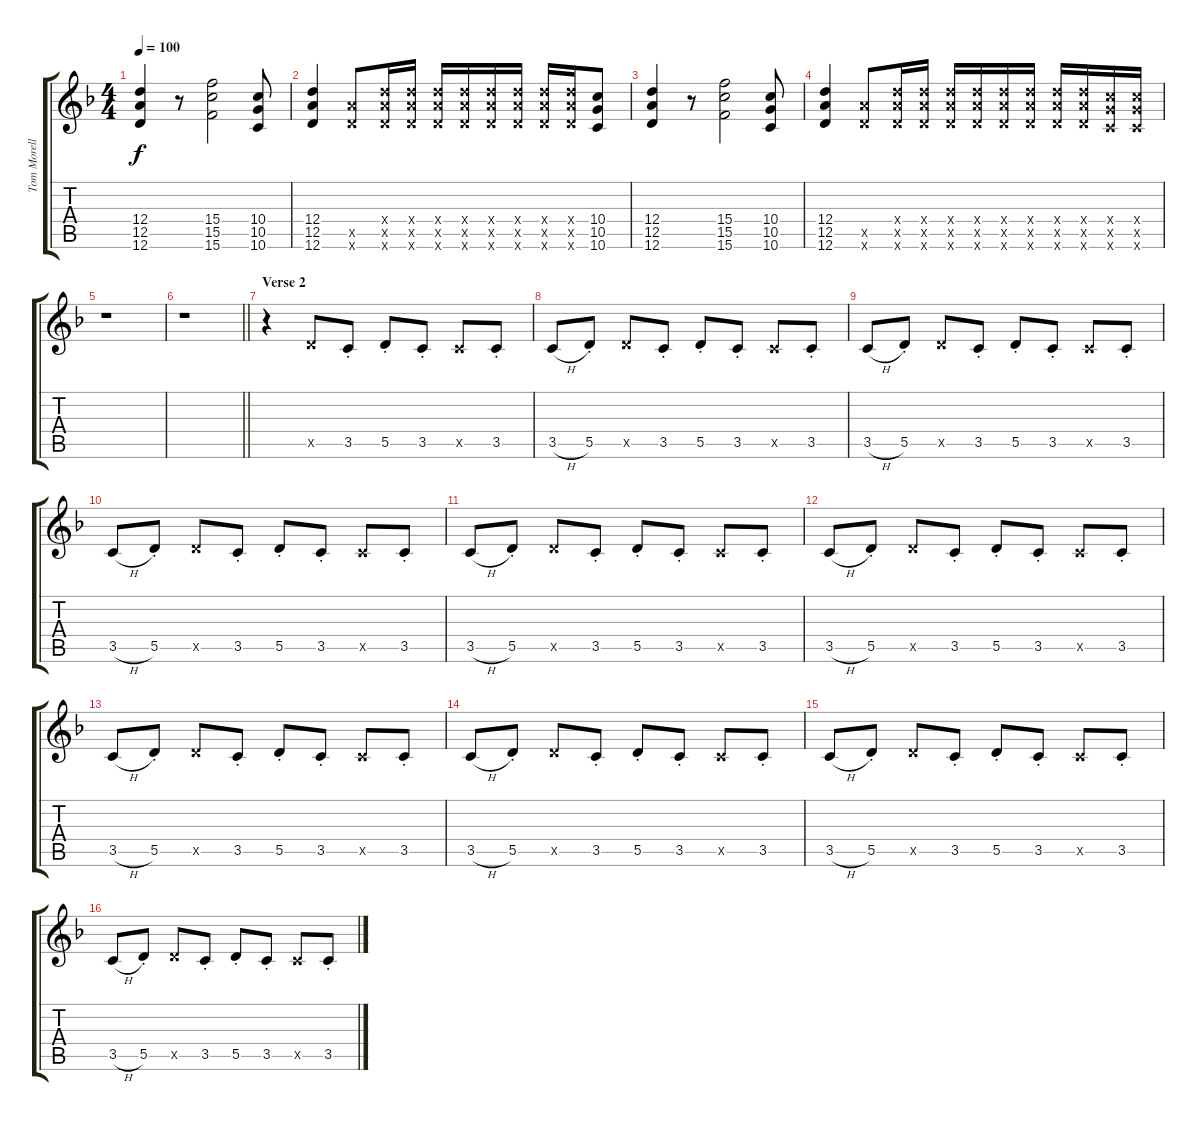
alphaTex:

\track ("Tom Morello" "Tom Morell") {instrument distortionguitar}
\staff {score tabs}
\tuning (E4 B3 G3 D3 A2 D2) {hide}
\ts (4 4)
\tempo 100
\clef g2
\ks f
(12.4 12.5 12.6).4{dy f} r.8 (15.4 15.5 15.6).2 (10.4 10.5 10.6).8 |
(12.4 12.5 12.6).4 (12.5{x} 12.6{x}).8 (12.4{x} 12.5{x} 12.6{x}).16 (12.4{x} 12.5{x} 12.6{x}).16 (12.4{x} 12.5{x} 12.6{x}).16 (12.4{x} 12.5{x} 12.6{x}).16 (12.4{x} 12.5{x} 12.6{x}).16 (12.4{x} 12.5{x} 12.6{x}).16 (12.4{x} 12.5{x} 12.6{x}).16 (12.4{x} 12.5{x} 12.6{x}).16 (10.4 10.5 10.6).8 |
(12.4 12.5 12.6).4 r.8 (15.4 15.5 15.6).2 (10.4 10.5 10.6).8 |
(12.4 12.5 12.6).4 (12.5{x} 12.6{x}).8 (12.4{x} 12.5{x} 12.6{x}).16 (12.4{x} 12.5{x} 12.6{x}).16 (12.4{x} 12.5{x} 12.6{x}).16 (12.4{x} 12.5{x} 12.6{x}).16 (12.4{x} 12.5{x} 12.6{x}).16 (12.4{x} 12.5{x} 12.6{x}).16 (12.4{x} 12.5{x} 12.6{x}).16 (12.4{x} 12.5{x} 12.6{x}).16 (10.4{x} 10.5{x} 10.6{x}).16 (10.4{x} 10.5{x} 10.6{x}).16 |
r.1 |
\barLineRight lightlight
r.1 |
\section ("" "Verse 2")
r.4 5.5{x}.8 3.5{st}.8 5.5{st}.8 3.5{st}.8 3.5{x}.8 3.5{st}.8 |
3.5{h}.8 5.5{st}.8 5.5{x}.8 3.5{st}.8 5.5{st}.8 3.5{st}.8 3.5{x}.8 3.5{st}.8 |
3.5{h}.8 5.5{st}.8 5.5{x}.8 3.5{st}.8 5.5{st}.8 3.5{st}.8 3.5{x}.8 3.5{st}.8 |
3.5{h}.8 5.5{st}.8 5.5{x}.8 3.5{st}.8 5.5{st}.8 3.5{st}.8 3.5{x}.8 3.5{st}.8 |
3.5{h}.8 5.5{st}.8 5.5{x}.8 3.5{st}.8 5.5{st}.8 3.5{st}.8 3.5{x}.8 3.5{st}.8 |
3.5{h}.8 5.5{st}.8 5.5{x}.8 3.5{st}.8 5.5{st}.8 3.5{st}.8 3.5{x}.8 3.5{st}.8 |
3.5{h}.8 5.5{st}.8 5.5{x}.8 3.5{st}.8 5.5{st}.8 3.5{st}.8 3.5{x}.8 3.5{st}.8 |
3.5{h}.8 5.5{st}.8 5.5{x}.8 3.5{st}.8 5.5{st}.8 3.5{st}.8 3.5{x}.8 3.5{st}.8 |
3.5{h}.8 5.5{st}.8 5.5{x}.8 3.5{st}.8 5.5{st}.8 3.5{st}.8 3.5{x}.8 3.5{st}.8 |
3.5{h}.8 5.5{st}.8 5.5{x}.8 3.5{st}.8 5.5{st}.8 3.5{st}.8 3.5{x}.8 3.5{st}.8
